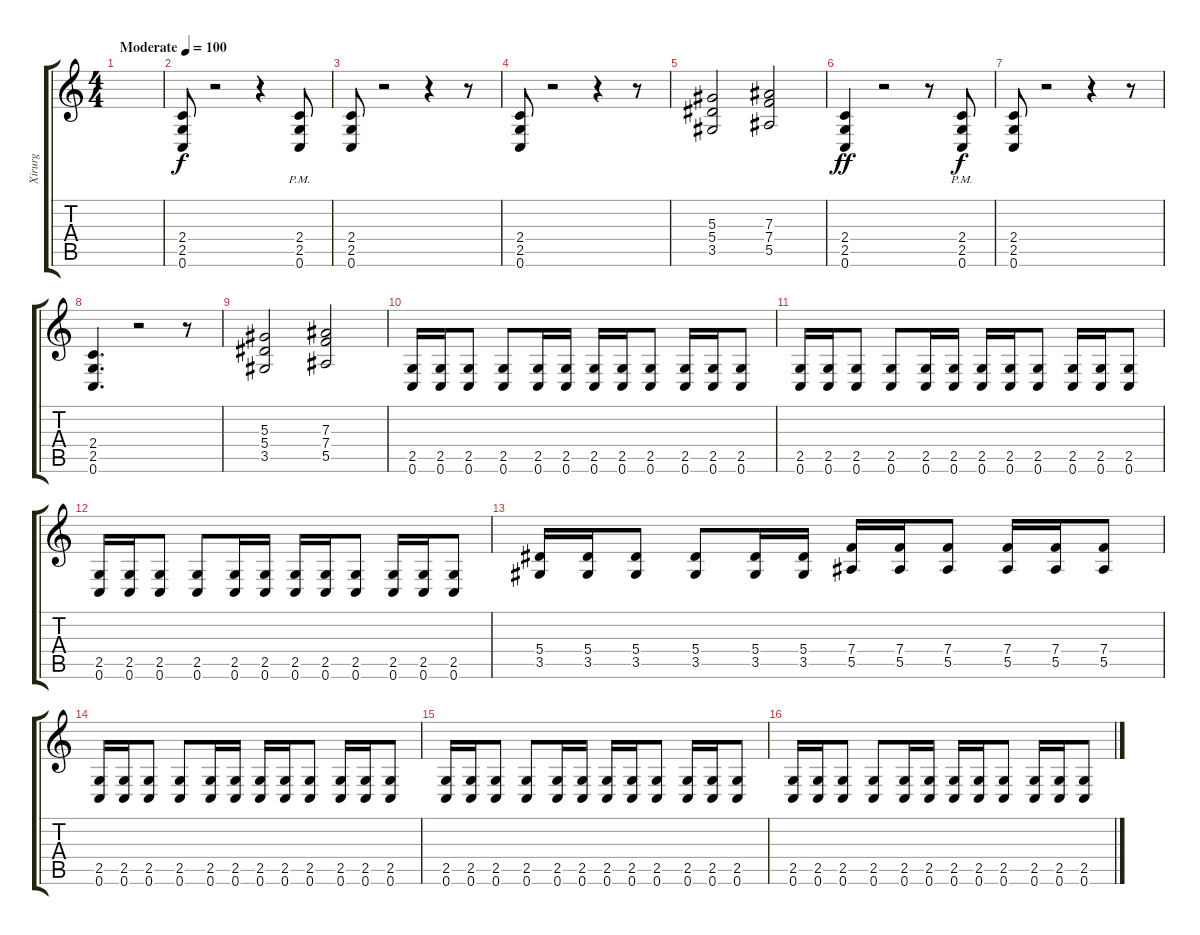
\track ("Xirurg" "Xirurg") {instrument distortionguitar}
\staff {score tabs}
\tuning (C4 G3 Eb3 Bb2 F2 C2) {hide}
\ts (4 4)
\tempo (100 "Moderate")
\clef g2
\ks c
|
(2.4 2.5 0.6).8 r.2 r.4 (2.4{pm} 2.5{pm} 0.6{pm}).8 |
(2.4 2.5 0.6).8 r.2 r.4 r.8 |
(2.4 2.5 0.6).8 r.2 r.4 r.8 |
(5.3 5.4 3.5).2 (7.3 7.4 5.5).2 |
(2.4 2.5 0.6).4{dy ff} r.2 r.8 (2.4{pm} 2.5{pm} 0.6{pm}).8{dy f} |
(2.4 2.5 0.6).8 r.2 r.4 r.8 |
(2.4 2.5 0.6).4{d} r.2 r.8 |
(5.3 5.4 3.5).2 (7.3 7.4 5.5).2 |
(2.5 0.6).16 (2.5 0.6).16 (2.5 0.6).8 (2.5 0.6).8 (2.5 0.6).16 (2.5 0.6).16 (2.5 0.6).16 (2.5 0.6).16 (2.5 0.6).8 (2.5 0.6).16 (2.5 0.6).16 (2.5 0.6).8 |
(2.5 0.6).16 (2.5 0.6).16 (2.5 0.6).8 (2.5 0.6).8 (2.5 0.6).16 (2.5 0.6).16 (2.5 0.6).16 (2.5 0.6).16 (2.5 0.6).8 (2.5 0.6).16 (2.5 0.6).16 (2.5 0.6).8 |
(2.5 0.6).16 (2.5 0.6).16 (2.5 0.6).8 (2.5 0.6).8 (2.5 0.6).16 (2.5 0.6).16 (2.5 0.6).16 (2.5 0.6).16 (2.5 0.6).8 (2.5 0.6).16 (2.5 0.6).16 (2.5 0.6).8 |
(5.4 3.5).16 (5.4 3.5).16 (5.4 3.5).8 (5.4 3.5).8 (5.4 3.5).16 (5.4 3.5).16 (7.4 5.5).16 (7.4 5.5).16 (7.4 5.5).8 (7.4 5.5).16 (7.4 5.5).16 (7.4 5.5).8 |
(2.5 0.6).16 (2.5 0.6).16 (2.5 0.6).8 (2.5 0.6).8 (2.5 0.6).16 (2.5 0.6).16 (2.5 0.6).16 (2.5 0.6).16 (2.5 0.6).8 (2.5 0.6).16 (2.5 0.6).16 (2.5 0.6).8 |
(2.5 0.6).16 (2.5 0.6).16 (2.5 0.6).8 (2.5 0.6).8 (2.5 0.6).16 (2.5 0.6).16 (2.5 0.6).16 (2.5 0.6).16 (2.5 0.6).8 (2.5 0.6).16 (2.5 0.6).16 (2.5 0.6).8 |
(2.5 0.6).16 (2.5 0.6).16 (2.5 0.6).8 (2.5 0.6).8 (2.5 0.6).16 (2.5 0.6).16 (2.5 0.6).16 (2.5 0.6).16 (2.5 0.6).8 (2.5 0.6).16 (2.5 0.6).16 (2.5 0.6).8
